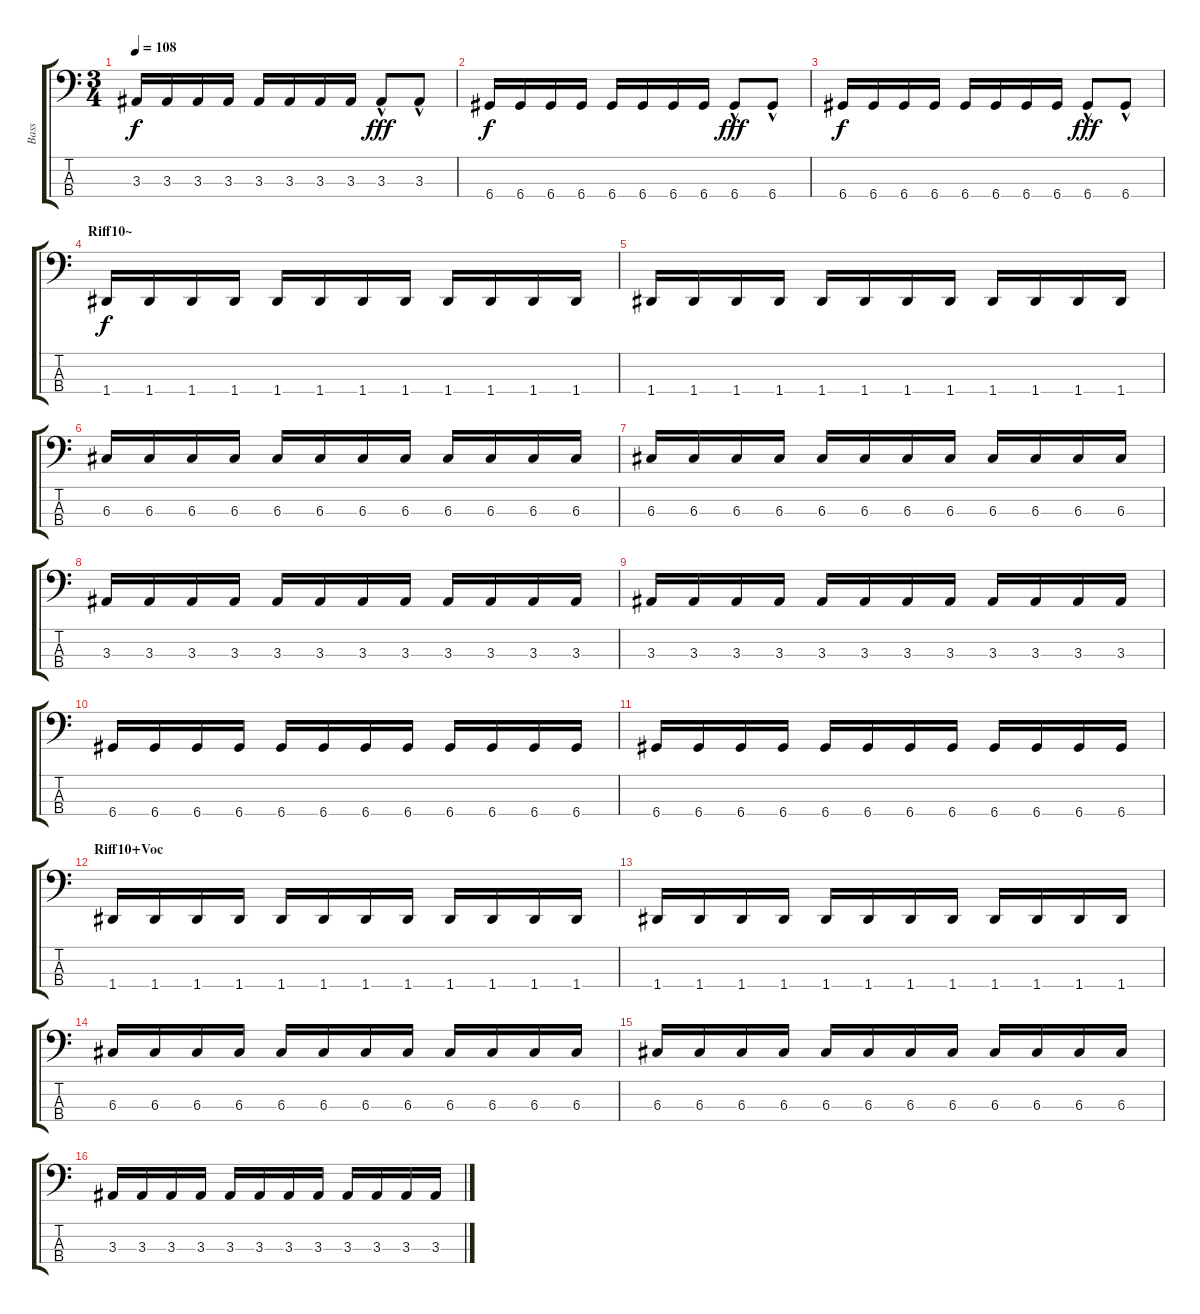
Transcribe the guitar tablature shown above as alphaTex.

\track ("Bass" "Bass") {instrument electricbassfinger}
\staff {score tabs}
\tuning (F2 C2 G1 D1) {hide}
\ts (3 4)
\tempo 108
\clef f4
\ks c
3.3.16{dy f} 3.3.16 3.3.16 3.3.16 3.3.16 3.3.16 3.3.16 3.3.16 3.3{hac}.8{dy fff} 3.3{hac}.8 |
6.4.16{dy f} 6.4.16 6.4.16 6.4.16 6.4.16 6.4.16 6.4.16 6.4.16 6.4{hac}.8{dy fff} 6.4{hac}.8 |
6.4.16{dy f} 6.4.16 6.4.16 6.4.16 6.4.16 6.4.16 6.4.16 6.4.16 6.4{hac}.8{dy fff} 6.4{hac}.8 |
\section ("" "Riff10~")
1.4.16{dy f} 1.4.16 1.4.16 1.4.16 1.4.16 1.4.16 1.4.16 1.4.16 1.4.16 1.4.16 1.4.16 1.4.16 |
1.4.16 1.4.16 1.4.16 1.4.16 1.4.16 1.4.16 1.4.16 1.4.16 1.4.16 1.4.16 1.4.16 1.4.16 |
6.3.16 6.3.16 6.3.16 6.3.16 6.3.16 6.3.16 6.3.16 6.3.16 6.3.16 6.3.16 6.3.16 6.3.16 |
6.3.16 6.3.16 6.3.16 6.3.16 6.3.16 6.3.16 6.3.16 6.3.16 6.3.16 6.3.16 6.3.16 6.3.16 |
3.3.16 3.3.16 3.3.16 3.3.16 3.3.16 3.3.16 3.3.16 3.3.16 3.3.16 3.3.16 3.3.16 3.3.16 |
3.3.16 3.3.16 3.3.16 3.3.16 3.3.16 3.3.16 3.3.16 3.3.16 3.3.16 3.3.16 3.3.16 3.3.16 |
6.4.16 6.4.16 6.4.16 6.4.16 6.4.16 6.4.16 6.4.16 6.4.16 6.4.16 6.4.16 6.4.16 6.4.16 |
6.4.16 6.4.16 6.4.16 6.4.16 6.4.16 6.4.16 6.4.16 6.4.16 6.4.16 6.4.16 6.4.16 6.4.16 |
\section ("" "Riff10+Voc")
1.4.16 1.4.16 1.4.16 1.4.16 1.4.16 1.4.16 1.4.16 1.4.16 1.4.16 1.4.16 1.4.16 1.4.16 |
1.4.16 1.4.16 1.4.16 1.4.16 1.4.16 1.4.16 1.4.16 1.4.16 1.4.16 1.4.16 1.4.16 1.4.16 |
6.3.16 6.3.16 6.3.16 6.3.16 6.3.16 6.3.16 6.3.16 6.3.16 6.3.16 6.3.16 6.3.16 6.3.16 |
6.3.16 6.3.16 6.3.16 6.3.16 6.3.16 6.3.16 6.3.16 6.3.16 6.3.16 6.3.16 6.3.16 6.3.16 |
3.3.16 3.3.16 3.3.16 3.3.16 3.3.16 3.3.16 3.3.16 3.3.16 3.3.16 3.3.16 3.3.16 3.3.16
